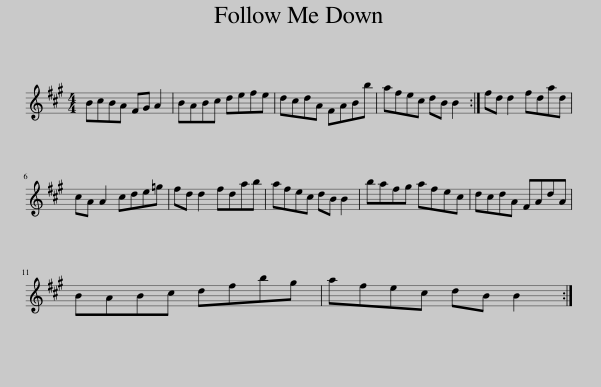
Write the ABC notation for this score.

X:1
L:1/8
M:4/4
I:linebreak $
K:A
V:1 treble
V:1
 BcBA FG A2 | BABc defe | dcdA FABb | afec dB B2 :| fd d2 fdad |$ %5
 cA A2 cde=g | fd d2 fdab | afec dB B2 | bafg afec | dcdA FAdA |$ %10
 BABc dfbg | afec dB B2 :| %12
